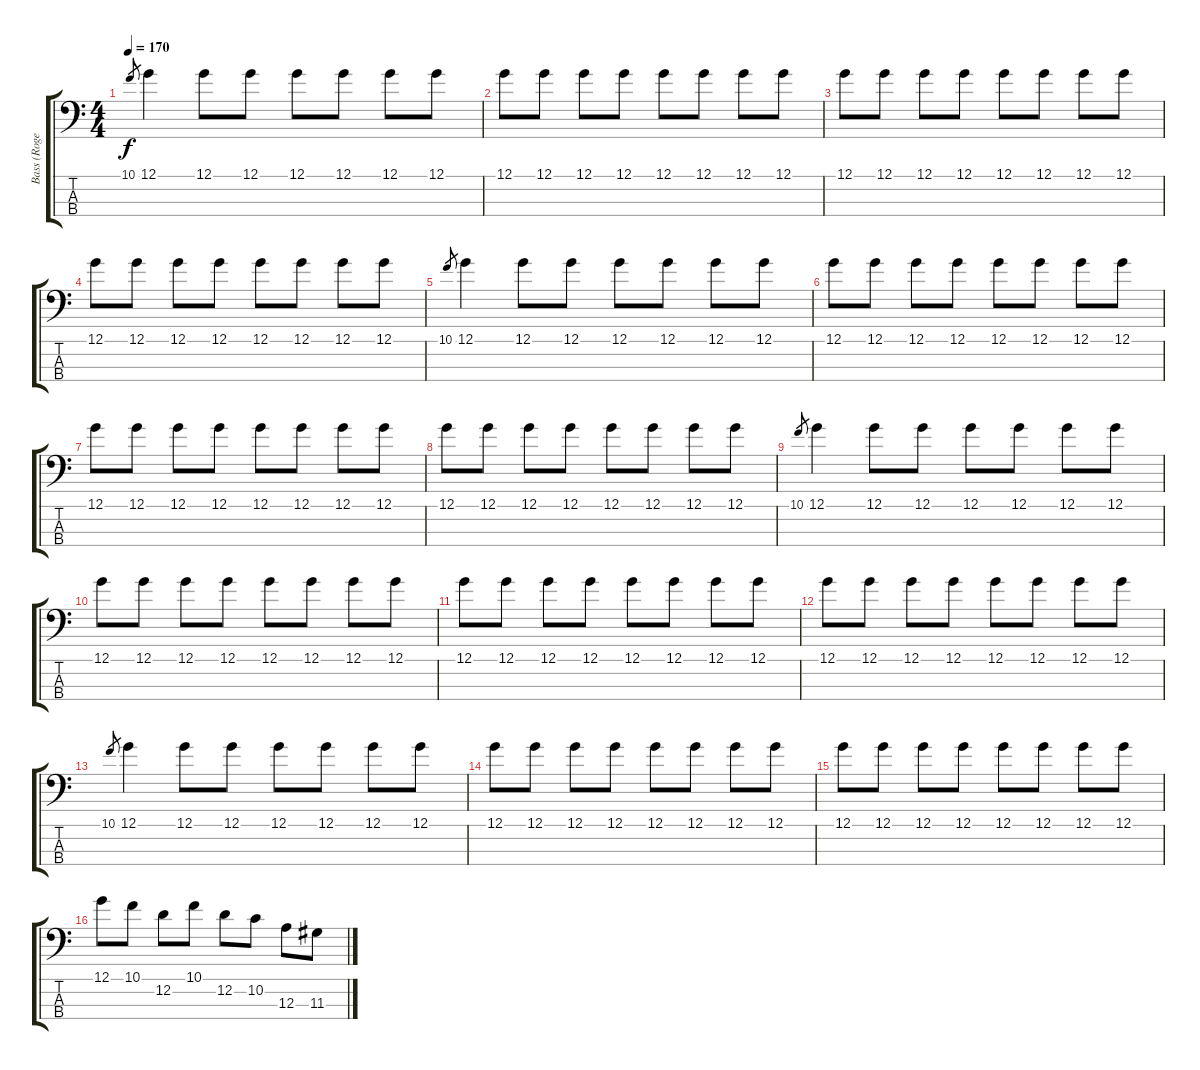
\track ("Bass (Roger Glover)" "Bass (Roge") {instrument electricbassfinger}
\staff {score tabs}
\tuning (G2 D2 A1 E1) {hide}
\ts (4 4)
\tempo 170
\clef f4
\ks c
10.1.8{gr dy f} 12.1.4 12.1.8 12.1.8 12.1.8 12.1.8 12.1.8 12.1.8 |
12.1.8 12.1.8 12.1.8 12.1.8 12.1.8 12.1.8 12.1.8 12.1.8 |
12.1.8 12.1.8 12.1.8 12.1.8 12.1.8 12.1.8 12.1.8 12.1.8 |
12.1.8 12.1.8 12.1.8 12.1.8 12.1.8 12.1.8 12.1.8 12.1.8 |
10.1.8{gr} 12.1.4 12.1.8 12.1.8 12.1.8 12.1.8 12.1.8 12.1.8 |
12.1.8 12.1.8 12.1.8 12.1.8 12.1.8 12.1.8 12.1.8 12.1.8 |
12.1.8 12.1.8 12.1.8 12.1.8 12.1.8 12.1.8 12.1.8 12.1.8 |
12.1.8 12.1.8 12.1.8 12.1.8 12.1.8 12.1.8 12.1.8 12.1.8 |
10.1.8{gr} 12.1.4 12.1.8 12.1.8 12.1.8 12.1.8 12.1.8 12.1.8 |
12.1.8 12.1.8 12.1.8 12.1.8 12.1.8 12.1.8 12.1.8 12.1.8 |
12.1.8 12.1.8 12.1.8 12.1.8 12.1.8 12.1.8 12.1.8 12.1.8 |
12.1.8 12.1.8 12.1.8 12.1.8 12.1.8 12.1.8 12.1.8 12.1.8 |
10.1.8{gr} 12.1.4 12.1.8 12.1.8 12.1.8 12.1.8 12.1.8 12.1.8 |
12.1.8 12.1.8 12.1.8 12.1.8 12.1.8 12.1.8 12.1.8 12.1.8 |
12.1.8 12.1.8 12.1.8 12.1.8 12.1.8 12.1.8 12.1.8 12.1.8 |
12.1.8 10.1.8 12.2.8 10.1.8 12.2.8 10.2.8 12.3.8 11.3.8
